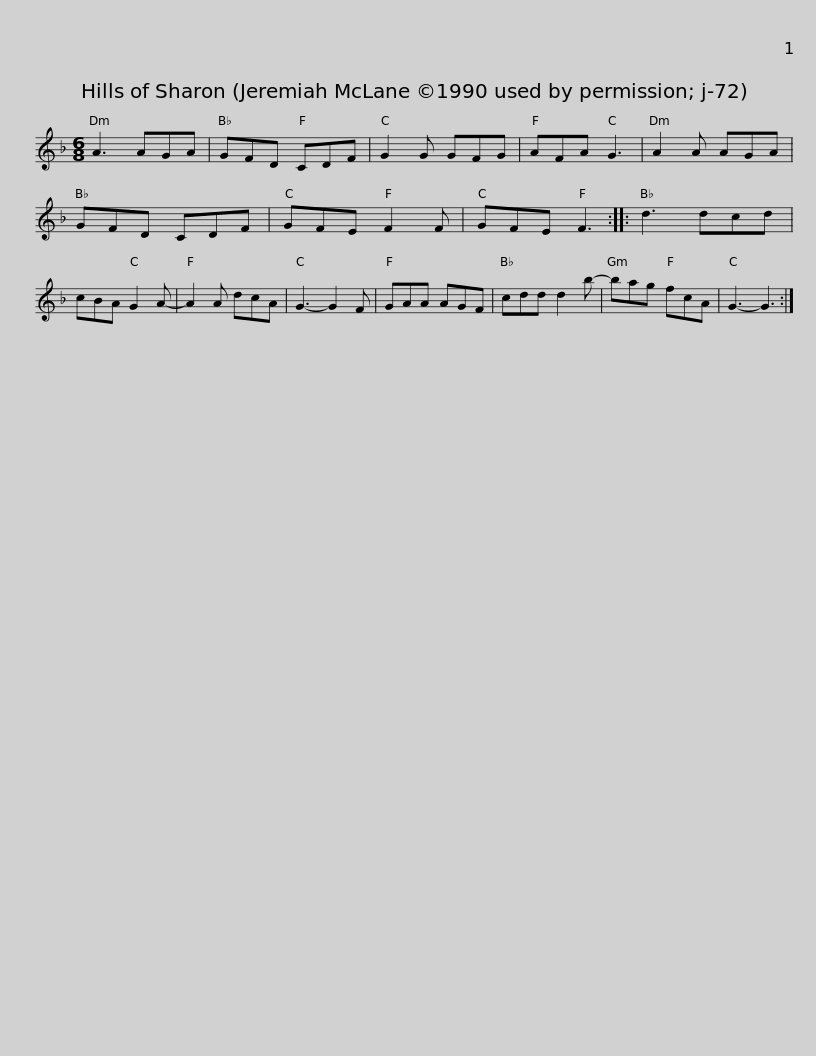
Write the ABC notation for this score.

X:1
L:1/8
M:6/8
I:linebreak $
K:F
V:1 treble
V:1
 A3 AGA | GFD CDF | G2 G GFG | AFA G3 | A2 A AGA | %5
 GFD CDF | GFE F2 F | GFE F3 ::$ d3 dcd | cBA G2 A- | %10
 A2 A dcA | G3- G2 F | GAA AGF | cdd d2 b- | bag fcA | %15
 G3- G3 :| %16
